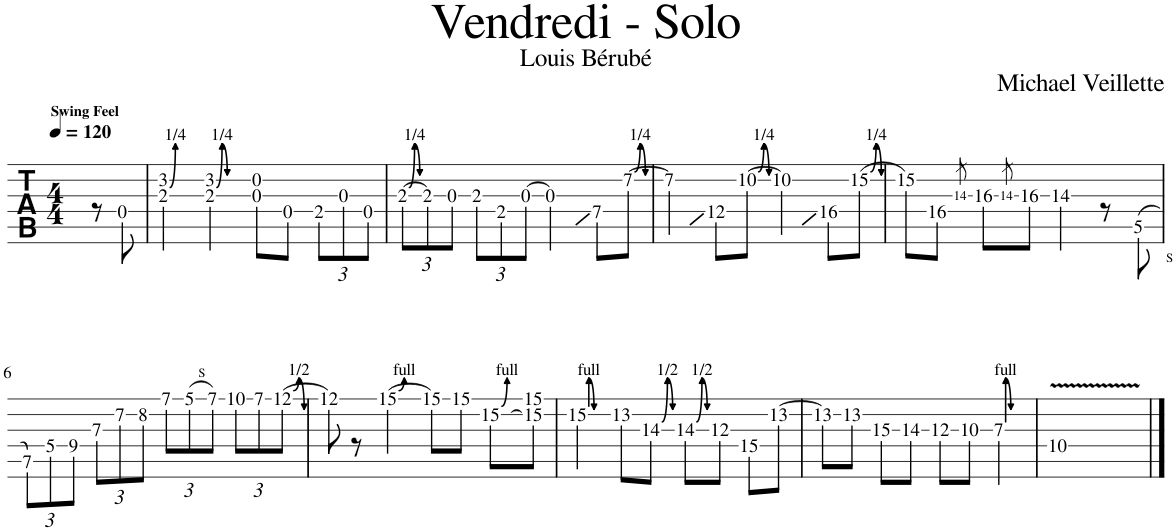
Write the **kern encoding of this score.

**kern
*part1
*staff1
*I"Acoustic Guitar
*I'Guit.
*stria6
*
*k[f#]
*M4/4
*MM120
=1
!LO:TX:a:B:t=Swing Feel
8r
8D\
=2
4A\ 4d\
4A\ 4d\
8G\ 8B\L
8D\J
*Xbrackettup
12E\L
12G\
12D\J
=3
[12A\L
12A\]
12G\J
12A\L
12E\
[12G\J
4G\]
8A\L
[8f#\J
=4
4f#\]
8d\L
[8a\J
4a\]
8f#\L
[8dd\J
=5
8dd\L]
8f#\J
8qa/
8b\L
8qa/
8b\J
4a\
8r
!LO:TX:b:t=S
(8D\
!!LO:LB:g=z
=6
12E\L)
12G\
12B\J
12d\L
12f#\
12g\J
12b\L
!LO:TX:a:t=S
(12a\
12b\J)
12dd\L
12b\
[12ee\J
=7
8ee\]
8r
[4gg\
8gg\L]
8gg\J
[8dd\L
8dd\] 8gg\J
=8
4dd\
8cc\L
8a\J
8a\L
8g\J
8e#\L
[8cc\J
=9
8cc\L]
8cc\J
8b-\L
8a\J
8g\L
8f\J
4d\
=10
1c
==
*-
